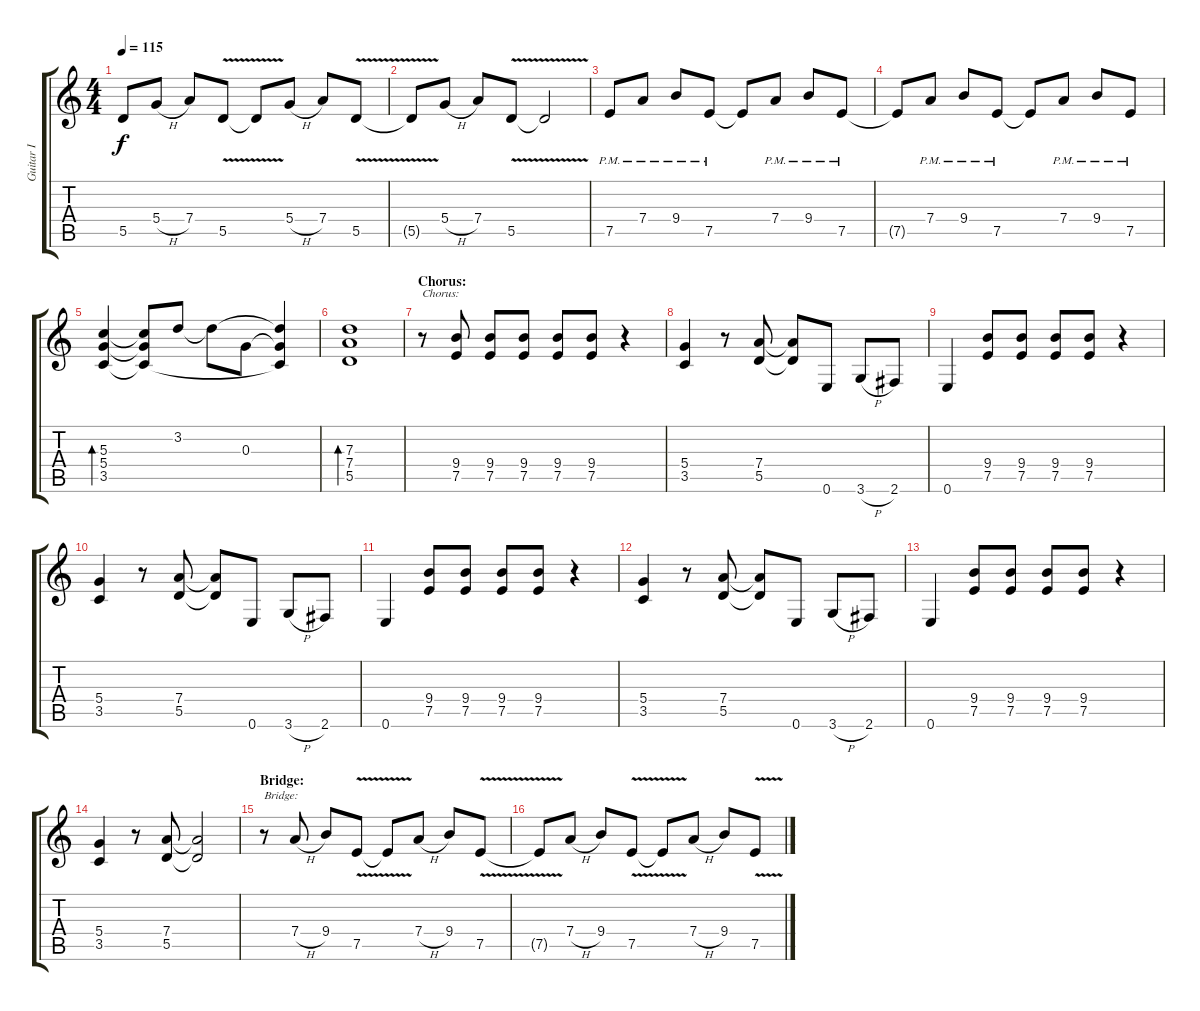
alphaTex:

\track ("Guitar I" "Guitar I") {instrument distortionguitar}
\staff {score tabs}
\tuning (E4 B3 G3 D3 A2 E2) {hide}
\ts (4 4)
\tempo 115
\clef g2
\ks c
5.5.8{dy f instrument distortionguitar} 5.4{h}.8 7.4.8 5.5{v}.8 5.5{t}.8 5.4{h}.8 7.4.8 5.5{v}.8 |
5.5{t}.8 5.4{h}.8 7.4.8 5.5{v}.8 5.5{t}.2 |
7.5{pm}.8{instrument electricguitarmuted} 7.4{pm}.8 9.4{pm}.8 7.5{pm}.8 7.5{t}.8 7.4{pm}.8 9.4{pm}.8 7.5{pm}.8 |
7.5{t}.8 7.4{pm}.8 9.4{pm}.8 7.5{pm}.8 7.5{t}.8 7.4{pm}.8 9.4{pm}.8 7.5{pm}.8 |
(5.3 5.4 3.5).4{bd 480 instrument distortionguitar} (5.3{t} 5.4{t} 3.5{t}).8 3.2.8 3.2{t}.8 0.3.8 (3.2{t} 0.3{t} 3.5{t}).4 |
(7.3 7.4 5.5).1{bd 480} |
\section ("" "Chorus:")
r.8{txt "Chorus:"} (9.4 7.5).8 (9.4 7.5).8 (9.4 7.5).8 (9.4 7.5).8 (9.4 7.5).8 r.4 |
(5.4 3.5).4 r.8 (7.4 5.5).8 (7.4{t} 5.5{t}).8 0.6.8 3.6{h}.8 2.6.8 |
0.6.4 (9.4 7.5).8 (9.4 7.5).8 (9.4 7.5).8 (9.4 7.5).8 r.4 |
(5.4 3.5).4 r.8 (7.4 5.5).8 (7.4{t} 5.5{t}).8 0.6.8 3.6{h}.8 2.6.8 |
0.6.4 (9.4 7.5).8 (9.4 7.5).8 (9.4 7.5).8 (9.4 7.5).8 r.4 |
(5.4 3.5).4 r.8 (7.4 5.5).8 (7.4{t} 5.5{t}).8 0.6.8 3.6{h}.8 2.6.8 |
0.6.4 (9.4 7.5).8 (9.4 7.5).8 (9.4 7.5).8 (9.4 7.5).8 r.4 |
(5.4 3.5).4 r.8 (7.4 5.5).8 (7.4{t} 5.5{t}).2 |
\section ("" "Bridge:")
r.8{txt "Bridge:"} 7.4{h}.8 9.4.8 7.5{v}.8 7.5{t}.8 7.4{h}.8 9.4.8 7.5{v}.8 |
7.5{t}.8 7.4{h}.8 9.4.8 7.5{v}.8 7.5{t}.8 7.4{h}.8 9.4.8 7.5{v}.8
